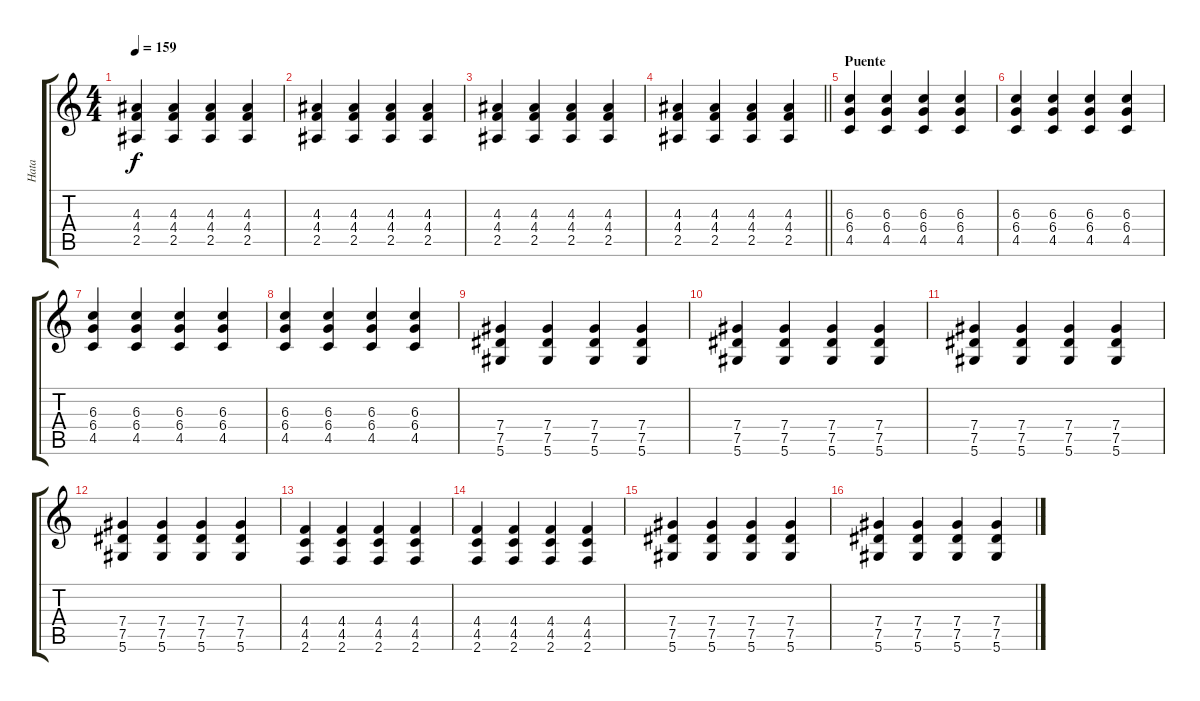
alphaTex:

\track ("Hata" "Hata") {instrument acousticguitarsteel}
\staff {score tabs}
\tuning (Eb4 Bb3 Gb3 Db3 Ab2 Eb2) {hide}
\ts (4 4)
\tempo 159
\clef g2
\ks c
(4.3 4.4 2.5).4{dy f} (4.3 4.4 2.5).4 (4.3 4.4 2.5).4 (4.3 4.4 2.5).4 |
(4.3 4.4 2.5).4 (4.3 4.4 2.5).4 (4.3 4.4 2.5).4 (4.3 4.4 2.5).4 |
(4.3 4.4 2.5).4 (4.3 4.4 2.5).4 (4.3 4.4 2.5).4 (4.3 4.4 2.5).4 |
\barLineRight lightlight
(4.3 4.4 2.5).4 (4.3 4.4 2.5).4 (4.3 4.4 2.5).4 (4.3 4.4 2.5).4 |
\section ("" "Puente")
(6.3 6.4 4.5).4 (6.3 6.4 4.5).4 (6.3 6.4 4.5).4 (6.3 6.4 4.5).4 |
(6.3 6.4 4.5).4 (6.3 6.4 4.5).4 (6.3 6.4 4.5).4 (6.3 6.4 4.5).4 |
(6.3 6.4 4.5).4 (6.3 6.4 4.5).4 (6.3 6.4 4.5).4 (6.3 6.4 4.5).4 |
(6.3 6.4 4.5).4 (6.3 6.4 4.5).4 (6.3 6.4 4.5).4 (6.3 6.4 4.5).4 |
(7.4 7.5 5.6).4 (7.4 7.5 5.6).4 (7.4 7.5 5.6).4 (7.4 7.5 5.6).4 |
(7.4 7.5 5.6).4 (7.4 7.5 5.6).4 (7.4 7.5 5.6).4 (7.4 7.5 5.6).4 |
(7.4 7.5 5.6).4 (7.4 7.5 5.6).4 (7.4 7.5 5.6).4 (7.4 7.5 5.6).4 |
(7.4 7.5 5.6).4 (7.4 7.5 5.6).4 (7.4 7.5 5.6).4 (7.4 7.5 5.6).4 |
(4.4 4.5 2.6).4 (4.4 4.5 2.6).4 (4.4 4.5 2.6).4 (4.4 4.5 2.6).4 |
(4.4 4.5 2.6).4 (4.4 4.5 2.6).4 (4.4 4.5 2.6).4 (4.4 4.5 2.6).4 |
(7.4 7.5 5.6).4 (7.4 7.5 5.6).4 (7.4 7.5 5.6).4 (7.4 7.5 5.6).4 |
(7.4 7.5 5.6).4 (7.4 7.5 5.6).4 (7.4 7.5 5.6).4 (7.4 7.5 5.6).4
